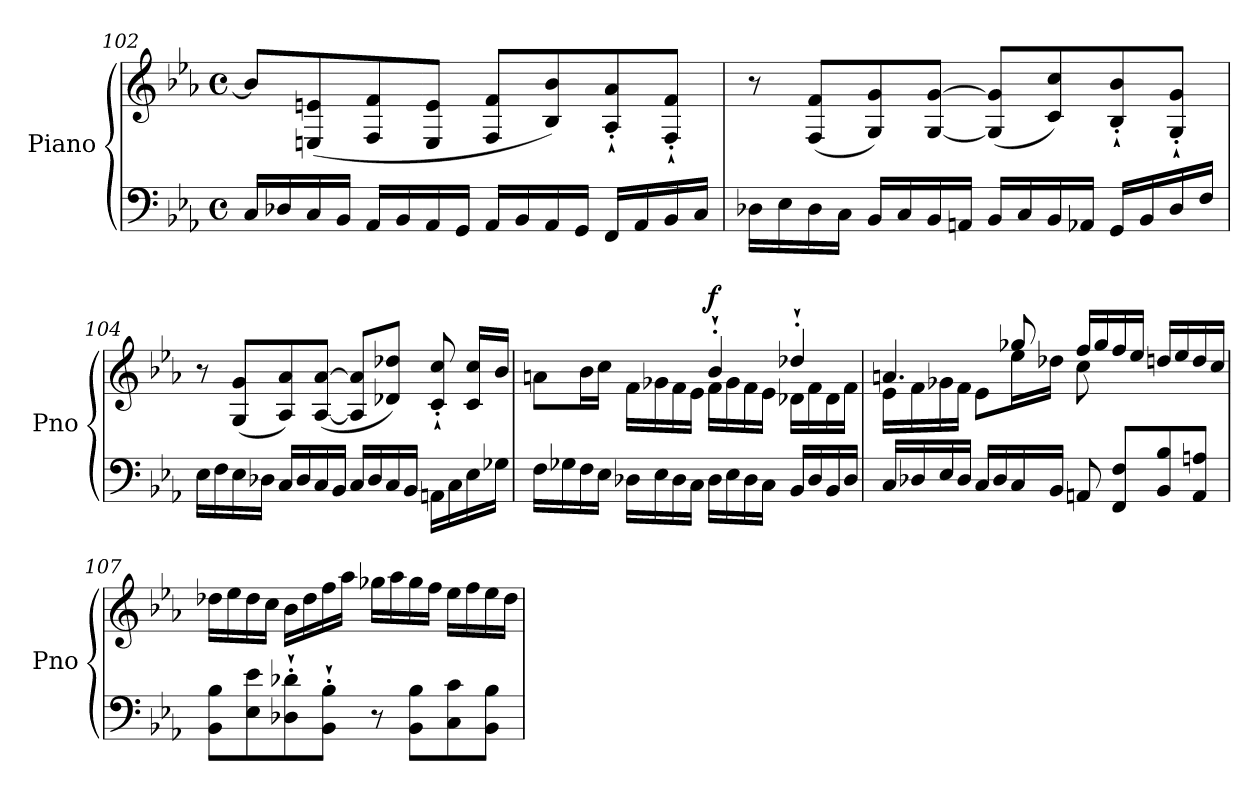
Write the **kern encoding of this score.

**kern	**kern	**dynam
*part1	*part1	*part1
*staff2	*staff1	*staff1/2
*I"Piano	*	*
*I'Pno	*	*
!!LO:PB:g=z
*clefF4	*clefG2	*
*k[b-e-a-]	*k[b-e-a-]	*
*M4/4	*M4/4	*
*met(c)	*met(c)	*
=102	=102	=102
16C/LL	8b-/L]	.
16D-X/	.	.
16C/	(>8En/ 8en/	.
16BB-/JJ	.	.
16AA-/LL	8F/ 8f/	.
16BB-/	.	.
16AA-/	8E/ 8e/J	.
16GG/JJ	.	.
16AA-/LL	8F/ 8f/L	.
16BB-/	.	.
16AA-/	8B-/ 8b-/)	.
16GG/JJ	.	.
16FF/LL	8A-/`' 8a-/`'	.
16AA-/	.	.
16BB-/	8F/`' 8f/`'J	.
16C/JJ	.	.
=103	=103	=103
16D-X\LL	8r	.
16E-\	.	.
16D-\	(8F/ 8f/L	.
16C\JJ	.	.
16BB-/LL	8G/ 8g/)	.
16C/	.	.
16BB-/	[8G/ [8g/J	.
16AAn/JJ	.	.
16BB-/LL	(8G/] 8g/]L	.
16C/	.	.
16BB-/	8c/ 8cc/)	.
16AA-X/JJ	.	.
16GG/LL	8B-/`' 8b-/`'	.
16BB-/	.	.
16D-/	8G/`' 8g/`'J	.
16F/JJ	.	.
=104	=104	=104
16E-\LL	8r	.
16F\	.	.
16E-\	(8G/ 8g/L	.
16D-X\JJ	.	.
16C/LL	8A-/ 8a-/)	.
16D-/	.	.
16C/	([8A-/ [8a-/J	.
16BB-/JJ	.	.
16C/LL	8A-/] 8a-/]L	.
16D-/	.	.
16C/	8d-X/ 8dd-X/J)	.
16BB-/JJ	.	.
16AAn\LL	8c/`' 8cc/`'	.
16C\	.	.
16E-\	16c/ 16cc/LL	.
16G-X\JJ	16b-/JJ	.
!!LO:LB:g=z
=105	=105	=105
*	*^	*
16F\LL	8an\L	2ryy	.
16G-X\	.	.	.
16F\	16b-\L	.	.
16E-\JJ	16cc\JJ	.	.
16D-X\LL	16f\LL	.	.
16E-\	16g-X\	.	.
16D-\	16f\	.	.
16C\JJ	16e-\JJ	.	.
!	!	!	!LO:DY:a
16D-\LL	4b-`'/	16f\LL	f
16E-\	.	16g-\	.
16D-\	.	16f\	.
16C\JJ	.	16e-\JJ	.
16BB-/LL	4dd-X`'/	16d-X\LL	.
16D-/	.	16f\	.
16BB-/	.	16d-\	.
16D-/JJ	.	16f\JJ	.
=106	=106	=106	=106
16C/LL	4.an/	16e-\LL	.
16D-X/	.	16f\	.
16E-/	.	16g-X\	.
16D-/JJ	.	16f\JJ	.
16C/LL	.	8e-\L	.
16D-/	.	.	.
16C/	8gg-X/	16ee-\L	.
16BB-/JJ	.	16dd-X\JJ	.
8AAn/	16ff/LL	8cc\	.
.	16gg-/	.	.
8FF/ 8F/L	16ff/	4.ryy	.
.	16ee-/JJ	.	.
8BB-/ 8B-/	16ddn/LL	.	.
.	16ee-/	.	.
8AA/ 8An/J	16dd/	.	.
.	16cc/JJ	.	.
*	*v	*v	*
!!LO:LB:g=z
=107	=107	=107
8BB-\ 8B-\L	16dd-X\LL	.
.	16ee-\	.
8E-\ 8e-\	16dd-\	.
.	16cc\JJ	.
8D-X\`' 8d-X\`'	16b-\LL	.
.	16dd-\	.
8BB-\`' 8B-\`'J	16ff\	.
.	16aa-\JJ	.
8r	16gg-X\LL	.
.	16aa-\	.
8BB-\ 8B-\L	16gg-\	.
.	16ff\JJ	.
8C\ 8c\	16ee-\LL	.
.	16ff\	.
8BB-\ 8B-\J	16ee-\	.
.	16dd-\JJ	.
=	=	=
*-	*-	*-
